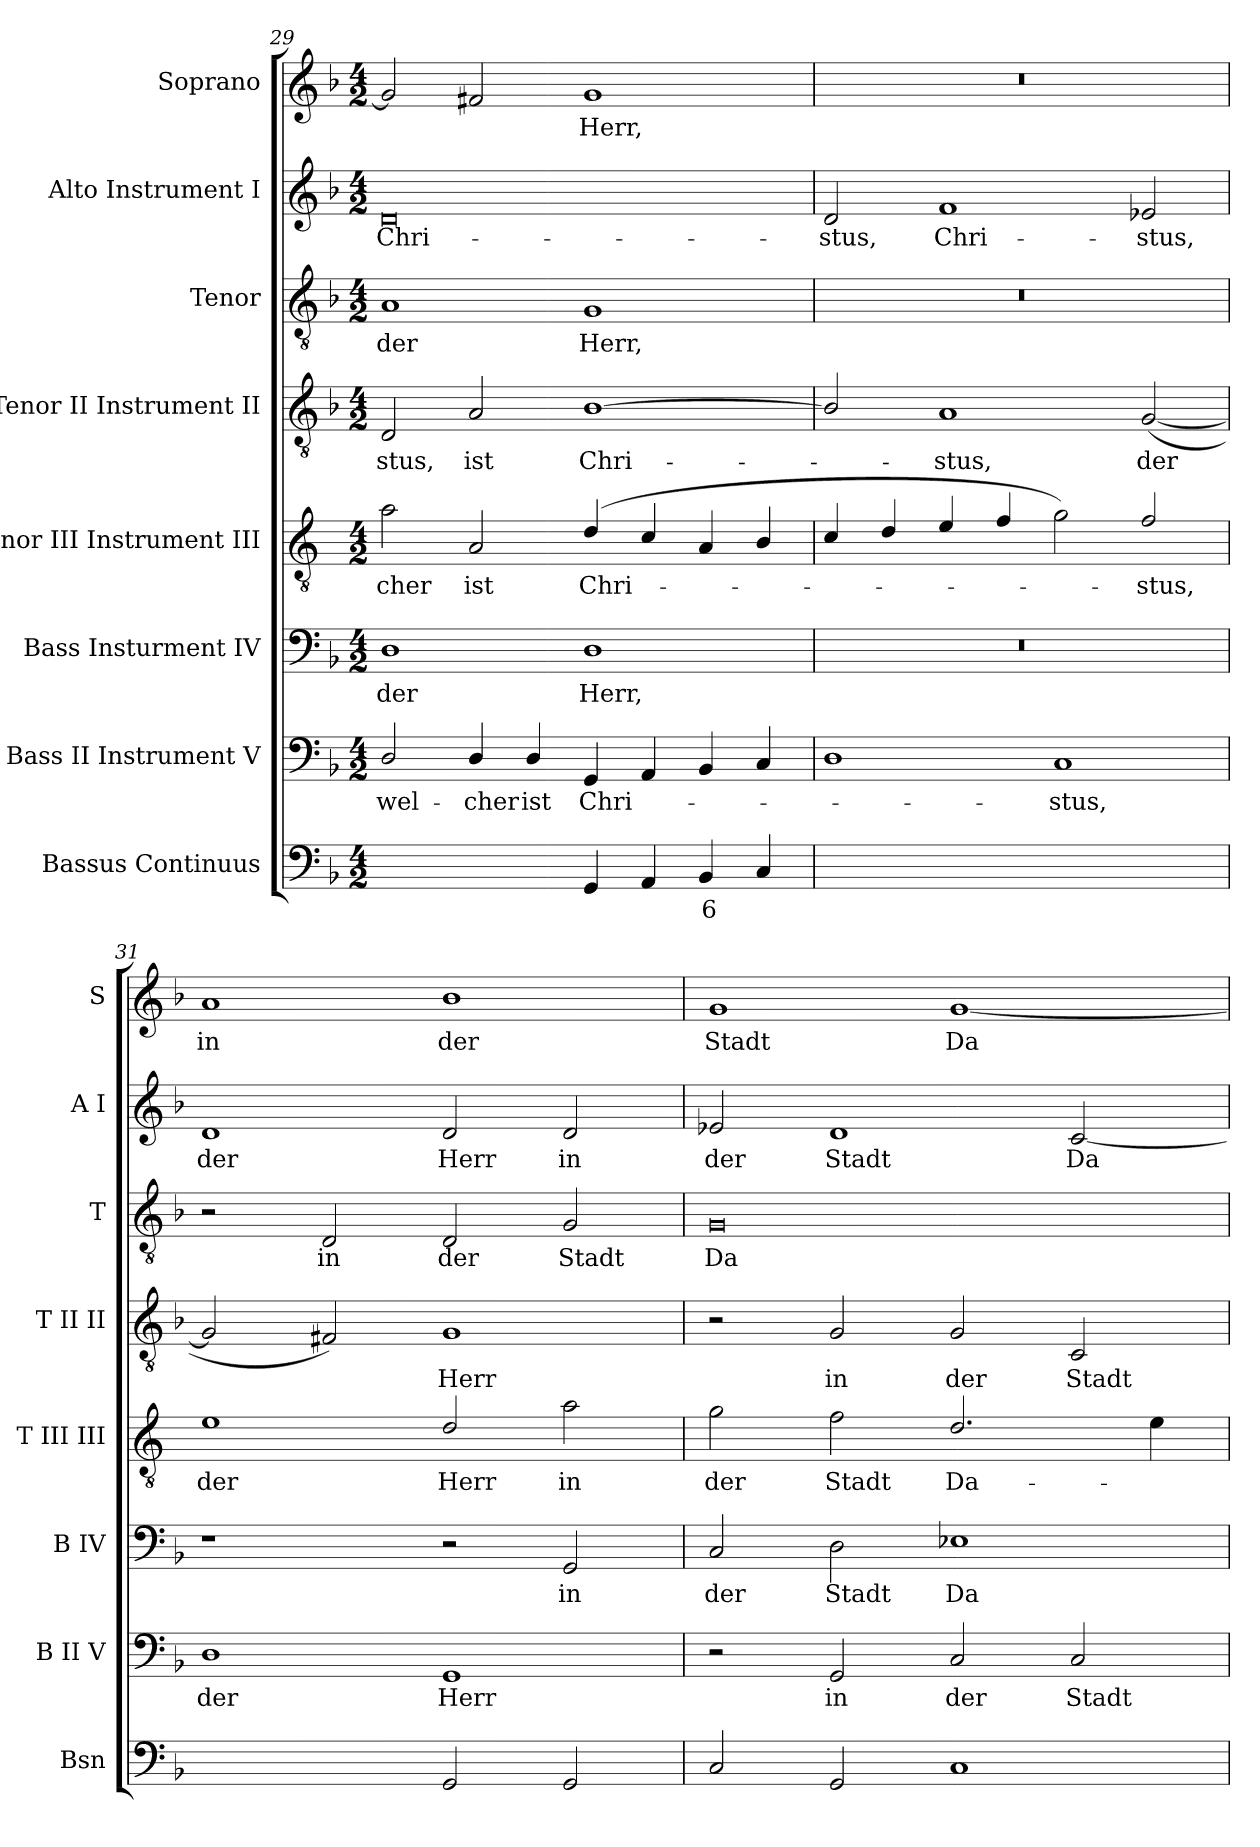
**kern	**text	**text	**kern	**text	**kern	**text	**kern	**text	**kern	**text	**kern	**text	**kern	**text	**kern	**text
*part8	*part8	*part8	*part7	*part7	*part6	*part6	*part5	*part5	*part4	*part4	*part3	*part3	*part2	*part2	*part1	*part1
*staff8	*staff8	*staff8	*staff7	*staff7	*staff6	*staff6	*staff5	*staff5	*staff4	*staff4	*staff3	*staff3	*staff2	*staff2	*staff1	*staff1
*I"Bassus Continuus	*	*	*I"Bass II Instrument V	*	*I"Bass Insturment IV	*	*I"Tenor III Instrument III	*	*I"Tenor II Instrument II	*	*I"Tenor	*	*I"Alto Instrument I	*	*I"Soprano	*
*I'Bsn	*	*	*I'B II V	*	*I'B IV	*	*I'T III III	*	*I'T II II	*	*I'T	*	*I'A I	*	*I'S	*
!!LO:PB:g=z
*clefF4	*	*	*clefF4	*	*clefF4	*	*clefGv2	*	*clefGv2	*	*clefGv2	*	*clefG2	*	*clefG2	*
*	*	*	*	*	*	*	*ITrd4c7	*	*	*	*	*	*	*	*	*
*k[b-]	*	*	*k[b-]	*	*k[b-]	*	*k[b-]	*	*k[b-]	*	*k[b-]	*	*k[b-]	*	*k[b-]	*
*F:	*	*	*F:	*	*F:	*	*F:	*	*F:	*	*F:	*	*F:	*	*F:	*
*M4/2	*	*	*M4/2	*	*M4/2	*	*M4/2	*	*M4/2	*	*M4/2	*	*M4/2	*	*M4/2	*
=29	=29	=29	=29	=29	=29	=29	=29	=29	=29	=29	=29	=29	=29	=29	=29	=29
!	!LO:LY:b	!	!	!LO:LY:b	!	!LO:LY:b	!	!LO:LY:b	!	!LO:LY:b	!	!LO:LY:b	!	!LO:LY:b	!	!
[2D\yy	4	.	2D/	wel-	1D	der	2d\	-cher	2D/	-stus,	1A	der	0d	Chri-	2g/]	.
!	!	!	!	!LO:LY:b	!	!	!	!LO:LY:b	!	!LO:LY:b	!	!	!	!	!	!
2D\yy]	.	.	4D/	-cher	.	.	2D/	ist	2A/	ist	.	.	.	.	2f#X/	.
!	!	!	!	!LO:LY:b	!	!	!	!	!	!	!	!	!	!	!	!
.	.	.	4D/	ist	.	.	.	.	.	.	.	.	.	.	.	.
!	!	!	!	!LO:LY:b	!	!LO:LY:b	!	!LO:LY:b	!	!LO:LY:b	!	!LO:LY:b	!	!	!	!LO:LY:b
4GG/	.	.	4GG/	Chri-	1D	Herr,	(<4G/	Chri-	[1B-	Chri-	1G	Herr,	.	.	1g	Herr,
4AA/	.	.	4AA/	.	.	.	4F/	.	.	.	.	.	.	.	.	.
!	!LO:LY:b	!	!	!	!	!	!	!	!	!	!	!	!	!	!	!
4BB-/	6	.	4BB-/	.	.	.	4D/	.	.	.	.	.	.	.	.	.
4C/	.	.	4C/	.	.	.	4E/	.	.	.	.	.	.	.	.	.
!!LO:LB:g=z
=30	=30	=30	=30	=30	=30	=30	=30	=30	=30	=30	=30	=30	=30	=30	=30	=30
!	!LO:LY:b	!	!	!	!	!	!	!	!	!	!	!	!	!LO:LY:b	!	!
[2D\yy	6	.	1D	.	0r	.	4F/	.	2B-/]	.	0r	.	2d/	-stus,	0r	.
.	.	.	.	.	.	.	4G/	.	.	.	.	.	.	.	.	.
!	!LO:LY:b	!	!	!	!	!	!	!	!	!LO:LY:b	!	!	!	!LO:LY:b	!	!
2D\yy]	5	.	.	.	.	.	4A/	.	1A	stus,	.	.	1f	Chri-	.	.
.	.	.	.	.	.	.	4B-/	.	.	.	.	.	.	.	.	.
!	!LO:LY:b	!LO:LY:b	!	!LO:LY:b	!	!	!	!	!	!	!	!	!	!	!	!
[2C/yy	8	6	1C	stus,	.	.	2c\)	.	.	.	.	.	.	.	.	.
!	!LO:LY:b	!LO:LY:b	!	!	!	!	!	!LO:LY:b	!	!LO:LY:b	!	!	!	!LO:LY:b	!	!
2C/yy]	7	5	.	.	.	.	2B-/	stus,	(<[2G/	der	.	.	2e-X/	-stus,	.	.
=31	=31	=31	=31	=31	=31	=31	=31	=31	=31	=31	=31	=31	=31	=31	=31	=31
!	!LO:LY:b	!	!	!LO:LY:b	!	!	!	!LO:LY:b	!	!	!	!	!	!LO:LY:b	!	!LO:LY:b
[2D\yy	4	.	1D	der	1r	.	1A	der	2G/]	.	2r	.	1d	der	1a	in
!	!	!	!	!	!	!	!	!	!	!	!	!LO:LY:b	!	!	!	!
2D\yy]	.	.	.	.	.	.	.	.	2F#X/)	.	2D/	in	.	.	.	.
!	!	!	!	!LO:LY:b	!	!	!	!LO:LY:b	!	!LO:LY:b	!	!LO:LY:b	!	!LO:LY:b	!	!LO:LY:b
2GG/	.	.	1GG	Herr	2r	.	2G/	Herr	1G	Herr	2D/	der	2d/	Herr	1b-	der
!	!	!	!	!	!	!LO:LY:b	!	!LO:LY:b	!	!	!	!LO:LY:b	!	!LO:LY:b	!	!
2GG/	.	.	.	.	2GG/	in	2d\	in	.	.	2G/	Stadt	2d/	in	.	.
=32	=32	=32	=32	=32	=32	=32	=32	=32	=32	=32	=32	=32	=32	=32	=32	=32
!	!	!	!	!	!	!LO:LY:b	!	!LO:LY:b	!	!	!	!LO:LY:b	!	!LO:LY:b	!	!LO:LY:b
2C/	.	.	2r	.	2C/	der	2c\	der	2r	.	0G	Da-	2e-X/	der	1g	Stadt
!	!	!	!	!LO:LY:b	!	!LO:LY:b	!	!LO:LY:b	!	!LO:LY:b	!	!	!	!LO:LY:b	!	!
2GG/	.	.	2GG/	in	2D\	Stadt	2B-\	Stadt	2G/	in	.	.	1d	Stadt	.	.
!	!	!	!	!LO:LY:b	!	!LO:LY:b	!	!LO:LY:b	!	!LO:LY:b	!	!	!	!	!	!LO:LY:b
1C	.	.	2C/	der	1E-X	Da-	2.G/	Da-	2G/	der	.	.	.	.	[1g	Da-
!	!	!	!	!LO:LY:b	!	!	!	!	!	!LO:LY:b	!	!	!	!LO:LY:b	!	!
.	.	.	2C/	Stadt	.	.	.	.	2C/	Stadt	.	.	[2c/	Da-	.	.
.	.	.	.	.	.	.	4A\	.	.	.	.	.	.	.	.	.
=	=	=	=	=	=	=	=	=	=	=	=	=	=	=	=	=
*-	*-	*-	*-	*-	*-	*-	*-	*-	*-	*-	*-	*-	*-	*-	*-	*-
